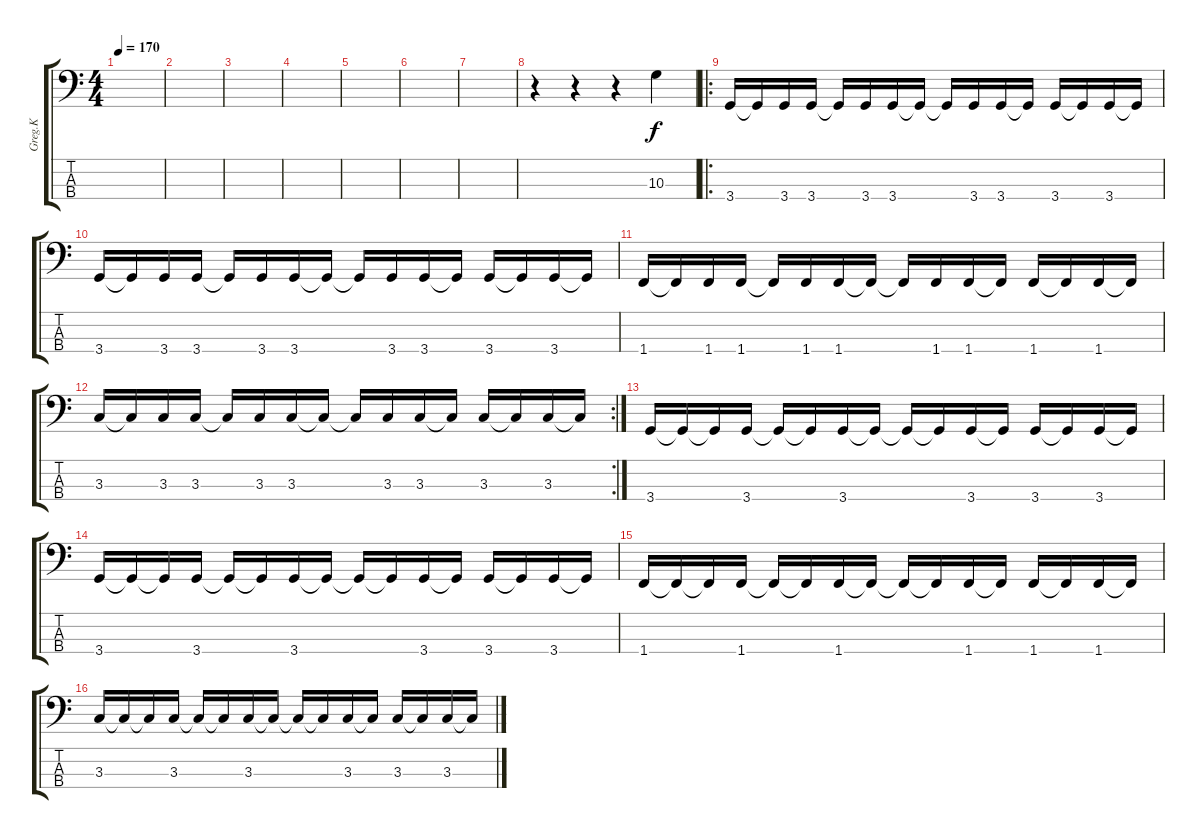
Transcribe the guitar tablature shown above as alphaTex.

\track ("Greg.K" "Greg.K") {instrument electricbasspick}
\staff {score tabs}
\tuning (G2 D2 A1 E1) {hide}
\ts (4 4)
\tempo 170
\clef f4
\ks c
|
|
|
|
|
|
|
r.4 r.4 r.4 10.3.4 |
\ro
3.4.16 3.4{t}.16 3.4.16 3.4.16 3.4{t}.16 3.4.16 3.4.16 3.4{t}.16 3.4{t}.16 3.4.16 3.4.16 3.4{t}.16 3.4.16 3.4{t}.16 3.4.16 3.4{t}.16 |
3.4.16 3.4{t}.16 3.4.16 3.4.16 3.4{t}.16 3.4.16 3.4.16 3.4{t}.16 3.4{t}.16 3.4.16 3.4.16 3.4{t}.16 3.4.16 3.4{t}.16 3.4.16 3.4{t}.16 |
1.4.16 1.4{t}.16 1.4.16 1.4.16 1.4{t}.16 1.4.16 1.4.16 1.4{t}.16 1.4{t}.16 1.4.16 1.4.16 1.4{t}.16 1.4.16 1.4{t}.16 1.4.16 1.4{t}.16 |
\rc 2
3.3.16 3.3{t}.16 3.3.16 3.3.16 3.3{t}.16 3.3.16 3.3.16 3.3{t}.16 3.3{t}.16 3.3.16 3.3.16 3.3{t}.16 3.3.16 3.3{t}.16 3.3.16 3.3{t}.16 |
3.4.16 3.4{t}.16 3.4{t}.16 3.4.16 3.4{t}.16 3.4{t}.16 3.4.16 3.4{t}.16 3.4{t}.16 3.4{t}.16 3.4.16 3.4{t}.16 3.4.16 3.4{t}.16 3.4.16 3.4{t}.16 |
3.4.16 3.4{t}.16 3.4{t}.16 3.4.16 3.4{t}.16 3.4{t}.16 3.4.16 3.4{t}.16 3.4{t}.16 3.4{t}.16 3.4.16 3.4{t}.16 3.4.16 3.4{t}.16 3.4.16 3.4{t}.16 |
1.4.16 1.4{t}.16 1.4{t}.16 1.4.16 1.4{t}.16 1.4{t}.16 1.4.16 1.4{t}.16 1.4{t}.16 1.4{t}.16 1.4.16 1.4{t}.16 1.4.16 1.4{t}.16 1.4.16 1.4{t}.16 |
3.3.16 3.3{t}.16 3.3{t}.16 3.3.16 3.3{t}.16 3.3{t}.16 3.3.16 3.3{t}.16 3.3{t}.16 3.3{t}.16 3.3.16 3.3{t}.16 3.3.16 3.3{t}.16 3.3.16 3.3{t}.16
